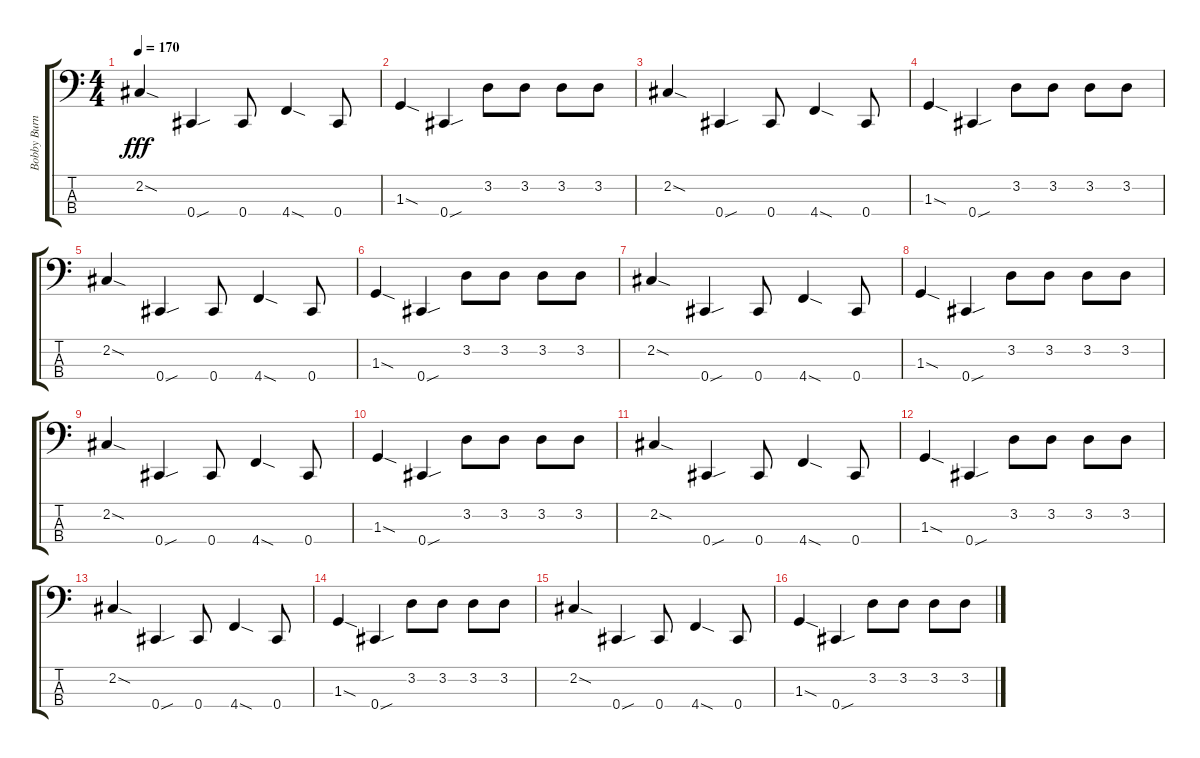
\track ("Bobby Burns" "Bobby Burn") {instrument electricbasspick}
\staff {score tabs}
\tuning (E2 B1 Gb1 Db1) {hide}
\ts (4 4)
\tempo 170
\clef f4
\ks c
2.2{sod}.4{dy fff} 0.4{sou}.4 0.4.8 4.4{sod}.4 0.4.8 |
1.3{sod}.4 0.4{sou}.4 3.2.8 3.2.8 3.2.8 3.2.8 |
2.2{sod}.4 0.4{sou}.4 0.4.8 4.4{sod}.4 0.4.8 |
1.3{sod}.4 0.4{sou}.4 3.2.8 3.2.8 3.2.8 3.2.8 |
2.2{sod}.4 0.4{sou}.4 0.4.8 4.4{sod}.4 0.4.8 |
1.3{sod}.4 0.4{sou}.4 3.2.8 3.2.8 3.2.8 3.2.8 |
2.2{sod}.4 0.4{sou}.4 0.4.8 4.4{sod}.4 0.4.8 |
1.3{sod}.4 0.4{sou}.4 3.2.8 3.2.8 3.2.8 3.2.8 |
2.2{sod}.4 0.4{sou}.4 0.4.8 4.4{sod}.4 0.4.8 |
1.3{sod}.4 0.4{sou}.4 3.2.8 3.2.8 3.2.8 3.2.8 |
2.2{sod}.4 0.4{sou}.4 0.4.8 4.4{sod}.4 0.4.8 |
1.3{sod}.4 0.4{sou}.4 3.2.8 3.2.8 3.2.8 3.2.8 |
2.2{sod}.4 0.4{sou}.4 0.4.8 4.4{sod}.4 0.4.8 |
1.3{sod}.4 0.4{sou}.4 3.2.8 3.2.8 3.2.8 3.2.8 |
2.2{sod}.4 0.4{sou}.4 0.4.8 4.4{sod}.4 0.4.8 |
1.3{sod}.4 0.4{sou}.4 3.2.8 3.2.8 3.2.8 3.2.8
